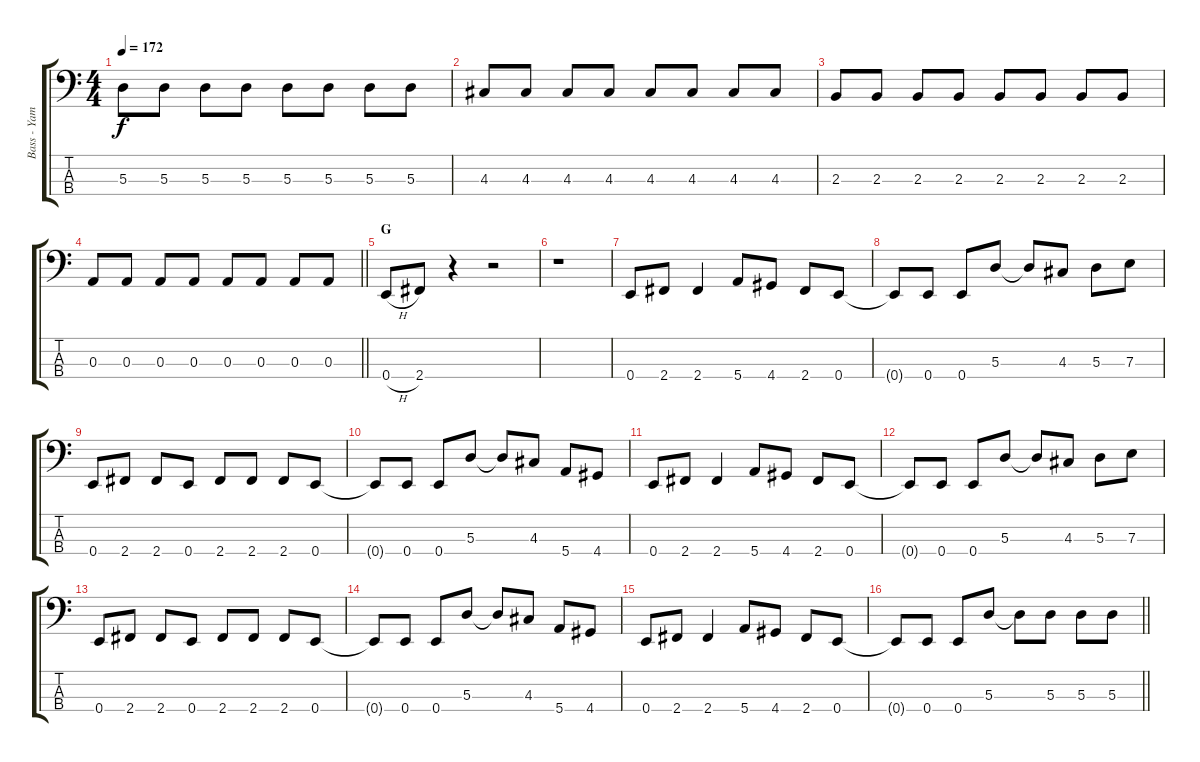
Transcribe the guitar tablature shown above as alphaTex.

\track ("Bass - Yamada" "Bass - Yam") {instrument electricbasspick}
\staff {score tabs}
\tuning (G2 D2 A1 E1) {hide}
\ts (4 4)
\tempo 172
\clef f4
\ks c
5.3.8{dy f} 5.3.8 5.3.8 5.3.8 5.3.8 5.3.8 5.3.8 5.3.8 |
4.3.8 4.3.8 4.3.8 4.3.8 4.3.8 4.3.8 4.3.8 4.3.8 |
2.3.8 2.3.8 2.3.8 2.3.8 2.3.8 2.3.8 2.3.8 2.3.8 |
\barLineRight lightlight
0.3.8 0.3.8 0.3.8 0.3.8 0.3.8 0.3.8 0.3.8 0.3.8 |
\section ("" "G")
0.4{h}.8 2.4.8 r.4 r.2 |
r.1 |
0.4.8 2.4.8 2.4.4 5.4.8 4.4.8 2.4.8 0.4.8 |
0.4{t}.8 0.4.8 0.4.8 5.3.8 5.3{t}.8 4.3.8 5.3.8 7.3.8 |
0.4.8 2.4.8 2.4.8 0.4.8 2.4.8 2.4.8 2.4.8 0.4.8 |
0.4{t}.8 0.4.8 0.4.8 5.3.8 5.3{t}.8 4.3.8 5.4.8 4.4.8 |
0.4.8 2.4.8 2.4.4 5.4.8 4.4.8 2.4.8 0.4.8 |
0.4{t}.8 0.4.8 0.4.8 5.3.8 5.3{t}.8 4.3.8 5.3.8 7.3.8 |
0.4.8 2.4.8 2.4.8 0.4.8 2.4.8 2.4.8 2.4.8 0.4.8 |
0.4{t}.8 0.4.8 0.4.8 5.3.8 5.3{t}.8 4.3.8 5.4.8 4.4.8 |
0.4.8 2.4.8 2.4.4 5.4.8 4.4.8 2.4.8 0.4.8 |
\barLineRight lightlight
0.4{t}.8 0.4.8 0.4.8 5.3.8 5.3{t}.8 5.3.8 5.3.8 5.3.8
